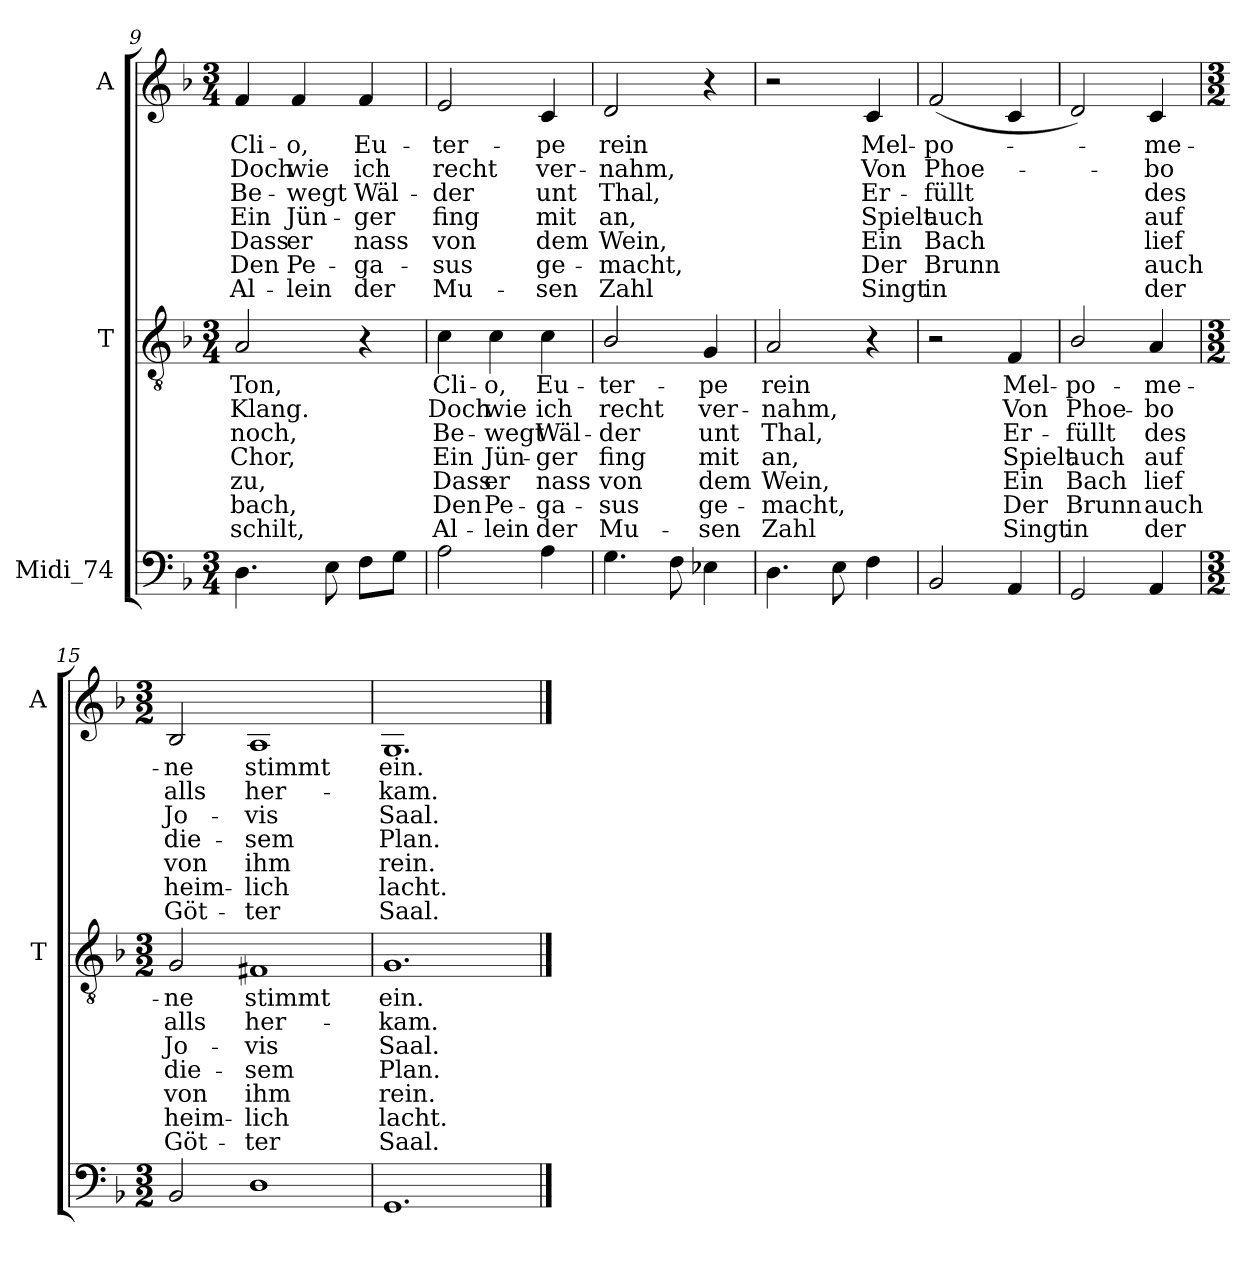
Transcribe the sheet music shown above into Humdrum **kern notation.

**kern	**kern	**text	**text	**text	**text	**text	**text	**text	**kern	**text	**text	**text	**text	**text	**text	**text
*part3	*part2	*part2	*part2	*part2	*part2	*part2	*part2	*part2	*part1	*part1	*part1	*part1	*part1	*part1	*part1	*part1
*staff3	*staff2	*staff2	*staff2	*staff2	*staff2	*staff2	*staff2	*staff2	*staff1	*staff1	*staff1	*staff1	*staff1	*staff1	*staff1	*staff1
*I"Midi_74	*I"T	*	*	*	*	*	*	*	*I"A	*	*	*	*	*	*	*
*	*I'T	*	*	*	*	*	*	*	*I'A	*	*	*	*	*	*	*
!!LO:LB:g=z
*clefF4	*clefGv2	*	*	*	*	*	*	*	*clefG2	*	*	*	*	*	*	*
*k[b-]	*k[b-]	*	*	*	*	*	*	*	*k[b-]	*	*	*	*	*	*	*
*F:	*F:	*	*	*	*	*	*	*	*F:	*	*	*	*	*	*	*
*M3/4	*M3/4	*	*	*	*	*	*	*	*M3/4	*	*	*	*	*	*	*
=9	=9	=9	=9	=9	=9	=9	=9	=9	=9	=9	=9	=9	=9	=9	=9	=9
!	!	!LO:LY:b	!LO:LY:b	!LO:LY:b	!LO:LY:b	!LO:LY:b	!LO:LY:b	!LO:LY:b	!	!LO:LY:b	!LO:LY:b	!LO:LY:b	!LO:LY:b	!LO:LY:b	!LO:LY:b	!LO:LY:b
4.D	2A	Ton,	Klang.	noch,	Chor,	zu,	bach,	schilt,	4f	Cli-	-Doch	Be-	-Ein	Dass	Den	Al-
!	!	!	!	!	!	!	!	!	!	!LO:LY:b	!LO:LY:b	!LO:LY:b	!LO:LY:b	!LO:LY:b	!LO:LY:b	!LO:LY:b
.	.	.	.	.	.	.	.	.	4f	-o,	wie	wegt	Jün-	-er	Pe-	-lein
8E	.	.	.	.	.	.	.	.	.	.	.	.	.	.	.	.
!	!	!	!	!	!	!	!	!	!	!LO:LY:b	!LO:LY:b	!LO:LY:b	!LO:LY:b	!LO:LY:b	!LO:LY:b	!LO:LY:b
8FL	4r	.	.	.	.	.	.	.	4f	Eu-	-ich	Wäl-	-ger	nass	ga-	-der
8GJ	.	.	.	.	.	.	.	.	.	.	.	.	.	.	.	.
=10	=10	=10	=10	=10	=10	=10	=10	=10	=10	=10	=10	=10	=10	=10	=10	=10
!	!	!LO:LY:b	!LO:LY:b	!LO:LY:b	!LO:LY:b	!LO:LY:b	!LO:LY:b	!LO:LY:b	!	!LO:LY:b	!LO:LY:b	!LO:LY:b	!LO:LY:b	!LO:LY:b	!LO:LY:b	!LO:LY:b
2A	4c	Cli-	-Doch	Be-	-Ein	Dass	Den	Al-	2e	ter-	-recht	der	fing	von	sus	Mu-
!	!	!LO:LY:b	!LO:LY:b	!LO:LY:b	!LO:LY:b	!LO:LY:b	!LO:LY:b	!LO:LY:b	!	!	!	!	!	!	!	!
.	4c	-o,	wie	wegt	Jün-	-er	Pe-	-lein	.	.	.	.	.	.	.	.
!	!	!LO:LY:b	!LO:LY:b	!LO:LY:b	!LO:LY:b	!LO:LY:b	!LO:LY:b	!LO:LY:b	!	!LO:LY:b	!LO:LY:b	!LO:LY:b	!LO:LY:b	!LO:LY:b	!LO:LY:b	!LO:LY:b
4A	4c	Eu-	-ich	Wäl-	-ger	nass	ga-	-der	4c	-pe	ver-	-unt	mit	dem	ge-	-sen
=11	=11	=11	=11	=11	=11	=11	=11	=11	=11	=11	=11	=11	=11	=11	=11	=11
!	!	!LO:LY:b	!LO:LY:b	!LO:LY:b	!LO:LY:b	!LO:LY:b	!LO:LY:b	!LO:LY:b	!	!LO:LY:b	!LO:LY:b	!LO:LY:b	!LO:LY:b	!LO:LY:b	!LO:LY:b	!LO:LY:b
4.G	2B-/	ter-	-recht	der	fing	von	sus	Mu-	2d	rein	nahm,	Thal,	an,	Wein,	macht,	Zahl
8F	.	.	.	.	.	.	.	.	.	.	.	.	.	.	.	.
!	!	!LO:LY:b	!LO:LY:b	!LO:LY:b	!LO:LY:b	!LO:LY:b	!LO:LY:b	!LO:LY:b	!	!	!	!	!	!	!	!
4E-X	4G	-pe	ver-	-unt	mit	dem	ge-	-sen	4r	.	.	.	.	.	.	.
=12	=12	=12	=12	=12	=12	=12	=12	=12	=12	=12	=12	=12	=12	=12	=12	=12
!	!	!LO:LY:b	!LO:LY:b	!LO:LY:b	!LO:LY:b	!LO:LY:b	!LO:LY:b	!LO:LY:b	!	!	!	!	!	!	!	!
4.D	2A	rein	nahm,	Thal,	an,	Wein,	macht,	Zahl	2r	.	.	.	.	.	.	.
8E	.	.	.	.	.	.	.	.	.	.	.	.	.	.	.	.
!	!	!	!	!	!	!	!	!	!	!LO:LY:b	!LO:LY:b	!LO:LY:b	!LO:LY:b	!LO:LY:b	!LO:LY:b	!LO:LY:b
4F	4r	.	.	.	.	.	.	.	4c	Mel-	-Von	Er-	-Spielt	Ein	Der	Singt
=13	=13	=13	=13	=13	=13	=13	=13	=13	=13	=13	=13	=13	=13	=13	=13	=13
!	!	!	!	!	!	!	!	!	!	!LO:LY:b	!LO:LY:b	!LO:LY:b	!LO:LY:b	!LO:LY:b	!LO:LY:b	!LO:LY:b
2BB-	2r	.	.	.	.	.	.	.	(<2f	po-	Phoe-	füllt	auch	Bach	Brunn	in
!	!	!LO:LY:b	!LO:LY:b	!LO:LY:b	!LO:LY:b	!LO:LY:b	!LO:LY:b	!LO:LY:b	!	!	!	!	!	!	!	!
4AA	4F	Mel-	-Von	Er-	-Spielt	Ein	Der	Singt	4c	.	.	.	.	.	.	.
=14	=14	=14	=14	=14	=14	=14	=14	=14	=14	=14	=14	=14	=14	=14	=14	=14
!	!	!LO:LY:b	!LO:LY:b	!LO:LY:b	!LO:LY:b	!LO:LY:b	!LO:LY:b	!LO:LY:b	!	!	!	!	!	!	!	!
2GG	2B-/	po-	-Phoe-	-füllt	auch	Bach	Brunn	in	2d)	.	.	.	.	.	.	.
!	!	!LO:LY:b	!LO:LY:b	!LO:LY:b	!LO:LY:b	!LO:LY:b	!LO:LY:b	!LO:LY:b	!	!LO:LY:b	!LO:LY:b	!LO:LY:b	!LO:LY:b	!LO:LY:b	!LO:LY:b	!LO:LY:b
4AA	4A	me-	-bo	des	auf	lief	auch	der	4c	me-	-bo	des	auf	lief	auch	der
=15	=15	=15	=15	=15	=15	=15	=15	=15	=15	=15	=15	=15	=15	=15	=15	=15
*M3/2	*M3/2	*	*	*	*	*	*	*	*M3/2	*	*	*	*	*	*	*
!	!	!LO:LY:b	!LO:LY:b	!LO:LY:b	!LO:LY:b	!LO:LY:b	!LO:LY:b	!LO:LY:b	!	!LO:LY:b	!LO:LY:b	!LO:LY:b	!LO:LY:b	!LO:LY:b	!LO:LY:b	!LO:LY:b
2BB-	2G	ne	alls	Jo-	-die-	-von	heim-	-Göt-	2B-	ne	alls	Jo-	-die-	-von	heim-	-Göt-
!	!	!LO:LY:b	!LO:LY:b	!LO:LY:b	!LO:LY:b	!LO:LY:b	!LO:LY:b	!LO:LY:b	!	!LO:LY:b	!LO:LY:b	!LO:LY:b	!LO:LY:b	!LO:LY:b	!LO:LY:b	!LO:LY:b
1D	1F#X	-stimmt	her-	-vis	sem	ihm	lich	ter	1A	-stimmt	her-	-vis	sem	ihm	lich	ter
=16	=16	=16	=16	=16	=16	=16	=16	=16	=16	=16	=16	=16	=16	=16	=16	=16
!	!	!LO:LY:b	!LO:LY:b	!LO:LY:b	!LO:LY:b	!LO:LY:b	!LO:LY:b	!LO:LY:b	!	!LO:LY:b	!LO:LY:b	!LO:LY:b	!LO:LY:b	!LO:LY:b	!LO:LY:b	!LO:LY:b
1.GG	1.G	ein.	kam.	Saal.	Plan.	rein.	lacht.	Saal.	1.G	ein.	kam.	Saal.	Plan.	rein.	lacht.	Saal.
==	==	==	==	==	==	==	==	==	==	==	==	==	==	==	==	==
*-	*-	*-	*-	*-	*-	*-	*-	*-	*-	*-	*-	*-	*-	*-	*-	*-
